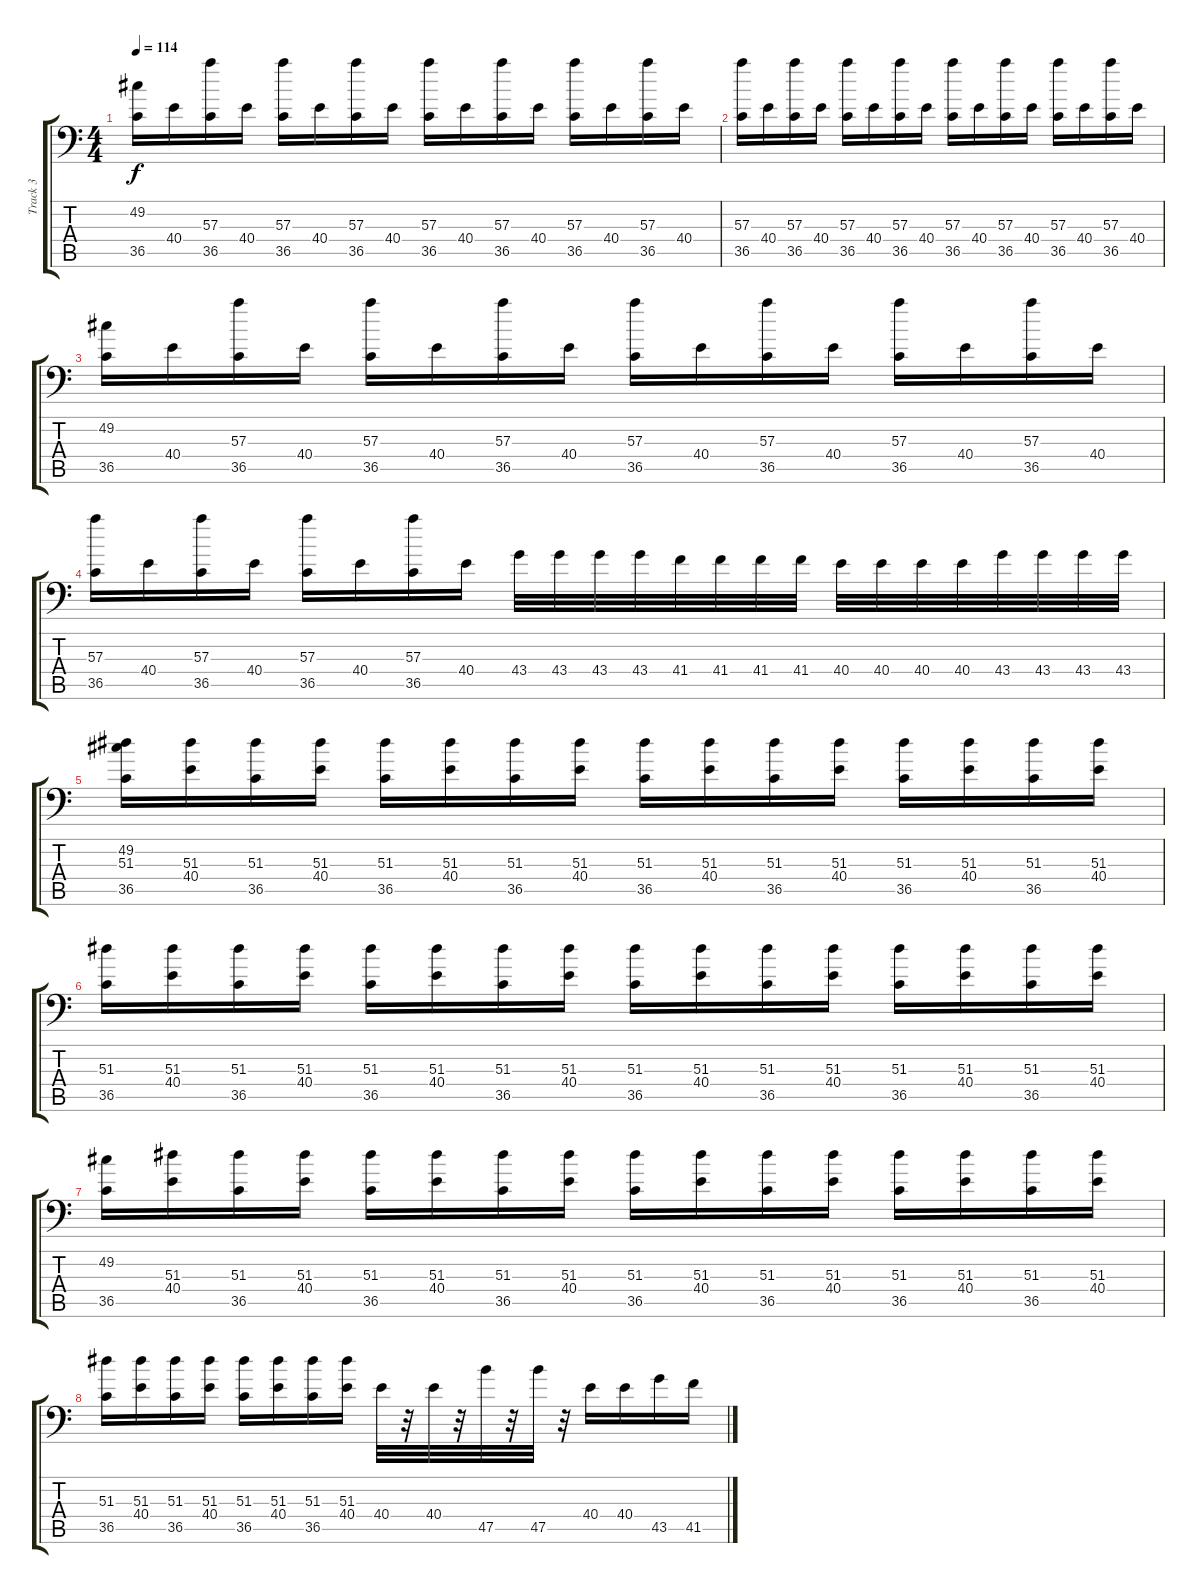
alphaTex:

\track ("Track 3" "Track 3") {instrument acousticgrandpiano}
\staff {score tabs}
\tuning (C-1 C-1 C-1 C-1 C-1 C-1) {hide}
\ts (4 4)
\tempo 114
\clef f4
\ks c
(49.2 36.5).16{dy f} 40.4.16 (57.3 36.5).16 40.4.16 (57.3 36.5).16 40.4.16 (57.3 36.5).16 40.4.16 (57.3 36.5).16 40.4.16 (57.3 36.5).16 40.4.16 (57.3 36.5).16 40.4.16 (57.3 36.5).16 40.4.16 |
(57.3 36.5).16 40.4.16 (57.3 36.5).16 40.4.16 (57.3 36.5).16 40.4.16 (57.3 36.5).16 40.4.16 (57.3 36.5).16 40.4.16 (57.3 36.5).16 40.4.16 (57.3 36.5).16 40.4.16 (57.3 36.5).16 40.4.16 |
(49.2 36.5).16 40.4.16 (57.3 36.5).16 40.4.16 (57.3 36.5).16 40.4.16 (57.3 36.5).16 40.4.16 (57.3 36.5).16 40.4.16 (57.3 36.5).16 40.4.16 (57.3 36.5).16 40.4.16 (57.3 36.5).16 40.4.16 |
(57.3 36.5).16 40.4.16 (57.3 36.5).16 40.4.16 (57.3 36.5).16 40.4.16 (57.3 36.5).16 40.4.16 43.4.32 43.4.32 43.4.32 43.4.32 41.4.32 41.4.32 41.4.32 41.4.32 40.4.32 40.4.32 40.4.32 40.4.32 43.4.32 43.4.32 43.4.32 43.4.32 |
(49.2 51.3 36.5).16 (51.3 40.4).16 (51.3 36.5).16 (51.3 40.4).16 (51.3 36.5).16 (51.3 40.4).16 (51.3 36.5).16 (51.3 40.4).16 (51.3 36.5).16 (51.3 40.4).16 (51.3 36.5).16 (51.3 40.4).16 (51.3 36.5).16 (51.3 40.4).16 (51.3 36.5).16 (51.3 40.4).16 |
(51.3 36.5).16 (51.3 40.4).16 (51.3 36.5).16 (51.3 40.4).16 (51.3 36.5).16 (51.3 40.4).16 (51.3 36.5).16 (51.3 40.4).16 (51.3 36.5).16 (51.3 40.4).16 (51.3 36.5).16 (51.3 40.4).16 (51.3 36.5).16 (51.3 40.4).16 (51.3 36.5).16 (51.3 40.4).16 |
(49.2 36.5).16 (51.3 40.4).16 (51.3 36.5).16 (51.3 40.4).16 (51.3 36.5).16 (51.3 40.4).16 (51.3 36.5).16 (51.3 40.4).16 (51.3 36.5).16 (51.3 40.4).16 (51.3 36.5).16 (51.3 40.4).16 (51.3 36.5).16 (51.3 40.4).16 (51.3 36.5).16 (51.3 40.4).16 |
(51.3 36.5).16 (51.3 40.4).16 (51.3 36.5).16 (51.3 40.4).16 (51.3 36.5).16 (51.3 40.4).16 (51.3 36.5).16 (51.3 40.4).16 40.4.32 r.32 40.4.32 r.32 47.5.32 r.32 47.5.32 r.32 40.4.16 40.4.16 43.5.16 41.5.16
